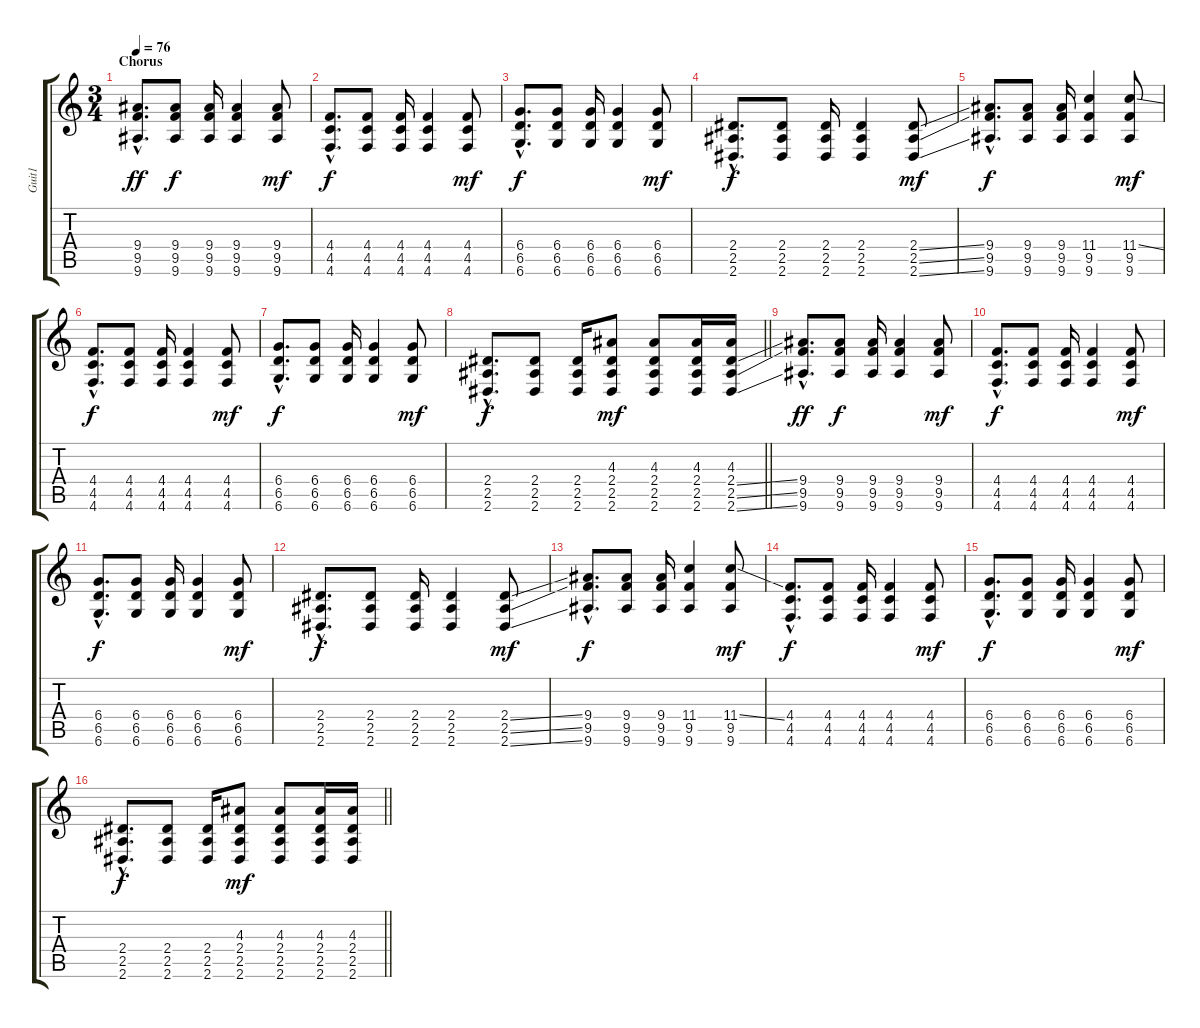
\track ("Guit1" "Guit1") {instrument electricguitarjazz}
\staff {score tabs}
\tuning (Eb4 Bb3 Gb3 Db3 Ab2 Db2) {hide}
\ts (3 4)
\section ("" "Chorus")
\tempo 76
\clef g2
\ks c
(9.4{hac} 9.5{hac} 9.6{hac}).8{d dy ff volume 12} (9.4 9.5 9.6).8{dy f} (9.4 9.5 9.6).16 (9.4 9.5 9.6).4 (9.4 9.5 9.6).8{dy mf} |
(4.4{hac} 4.5{hac} 4.6{hac}).8{d dy f} (4.4 4.5 4.6).8 (4.4 4.5 4.6).16 (4.4 4.5 4.6).4 (4.4 4.5 4.6).8{dy mf} |
(6.4{hac} 6.5{hac} 6.6{hac}).8{d dy f} (6.4 6.5 6.6).8 (6.4 6.5 6.6).16 (6.4 6.5 6.6).4 (6.4 6.5 6.6).8{dy mf} |
(2.4{hac} 2.5{hac} 2.6{hac}).8{d dy f} (2.4 2.5 2.6).8 (2.4 2.5 2.6).16 (2.4 2.5 2.6).4 (2.4{ss} 2.5{ss} 2.6{ss}).8{dy mf} |
(9.4{hac} 9.5{hac} 9.6{hac}).8{d dy f} (9.4 9.5 9.6).8 (9.4 9.5 9.6).16 (11.4 9.5 9.6).4 (11.4{ss} 9.5 9.6).8{dy mf} |
(4.4{hac} 4.5{hac} 4.6{hac}).8{d dy f} (4.4 4.5 4.6).8 (4.4 4.5 4.6).16 (4.4 4.5 4.6).4 (4.4 4.5 4.6).8{dy mf} |
(6.4{hac} 6.5{hac} 6.6{hac}).8{d dy f} (6.4 6.5 6.6).8 (6.4 6.5 6.6).16 (6.4 6.5 6.6).4 (6.4 6.5 6.6).8{dy mf} |
\barLineRight lightlight
(2.4{hac} 2.5{hac} 2.6{hac}).8{d dy f} (2.4 2.5 2.6).8 (2.4 2.5 2.6).16 (4.3 2.4 2.5 2.6).8{dy mf} (4.3 2.4 2.5 2.6).8 (4.3 2.4 2.5 2.6).16 (4.3 2.4{ss} 2.5{ss} 2.6{ss}).16 |
\section ("" "")
(9.4{hac} 9.5{hac} 9.6{hac}).8{d dy ff} (9.4 9.5 9.6).8{dy f} (9.4 9.5 9.6).16 (9.4 9.5 9.6).4 (9.4 9.5 9.6).8{dy mf} |
(4.4{hac} 4.5{hac} 4.6{hac}).8{d dy f} (4.4 4.5 4.6).8 (4.4 4.5 4.6).16 (4.4 4.5 4.6).4 (4.4 4.5 4.6).8{dy mf} |
(6.4{hac} 6.5{hac} 6.6{hac}).8{d dy f} (6.4 6.5 6.6).8 (6.4 6.5 6.6).16 (6.4 6.5 6.6).4 (6.4 6.5 6.6).8{dy mf} |
(2.4{hac} 2.5{hac} 2.6{hac}).8{d dy f} (2.4 2.5 2.6).8 (2.4 2.5 2.6).16 (2.4 2.5 2.6).4 (2.4{ss} 2.5{ss} 2.6{ss}).8{dy mf} |
(9.4{hac} 9.5{hac} 9.6{hac}).8{d dy f} (9.4 9.5 9.6).8 (9.4 9.5 9.6).16 (11.4 9.5 9.6).4 (11.4{ss} 9.5 9.6).8{dy mf} |
(4.4{hac} 4.5{hac} 4.6{hac}).8{d dy f} (4.4 4.5 4.6).8 (4.4 4.5 4.6).16 (4.4 4.5 4.6).4 (4.4 4.5 4.6).8{dy mf} |
(6.4{hac} 6.5{hac} 6.6{hac}).8{d dy f} (6.4 6.5 6.6).8 (6.4 6.5 6.6).16 (6.4 6.5 6.6).4 (6.4 6.5 6.6).8{dy mf} |
\barLineRight lightlight
(2.4{hac} 2.5{hac} 2.6{hac}).8{d dy f} (2.4 2.5 2.6).8 (2.4 2.5 2.6).16 (4.3 2.4 2.5 2.6).8{dy mf} (4.3 2.4 2.5 2.6).8 (4.3 2.4 2.5 2.6).16 (4.3 2.4{ss} 2.5{ss} 2.6{ss}).16
